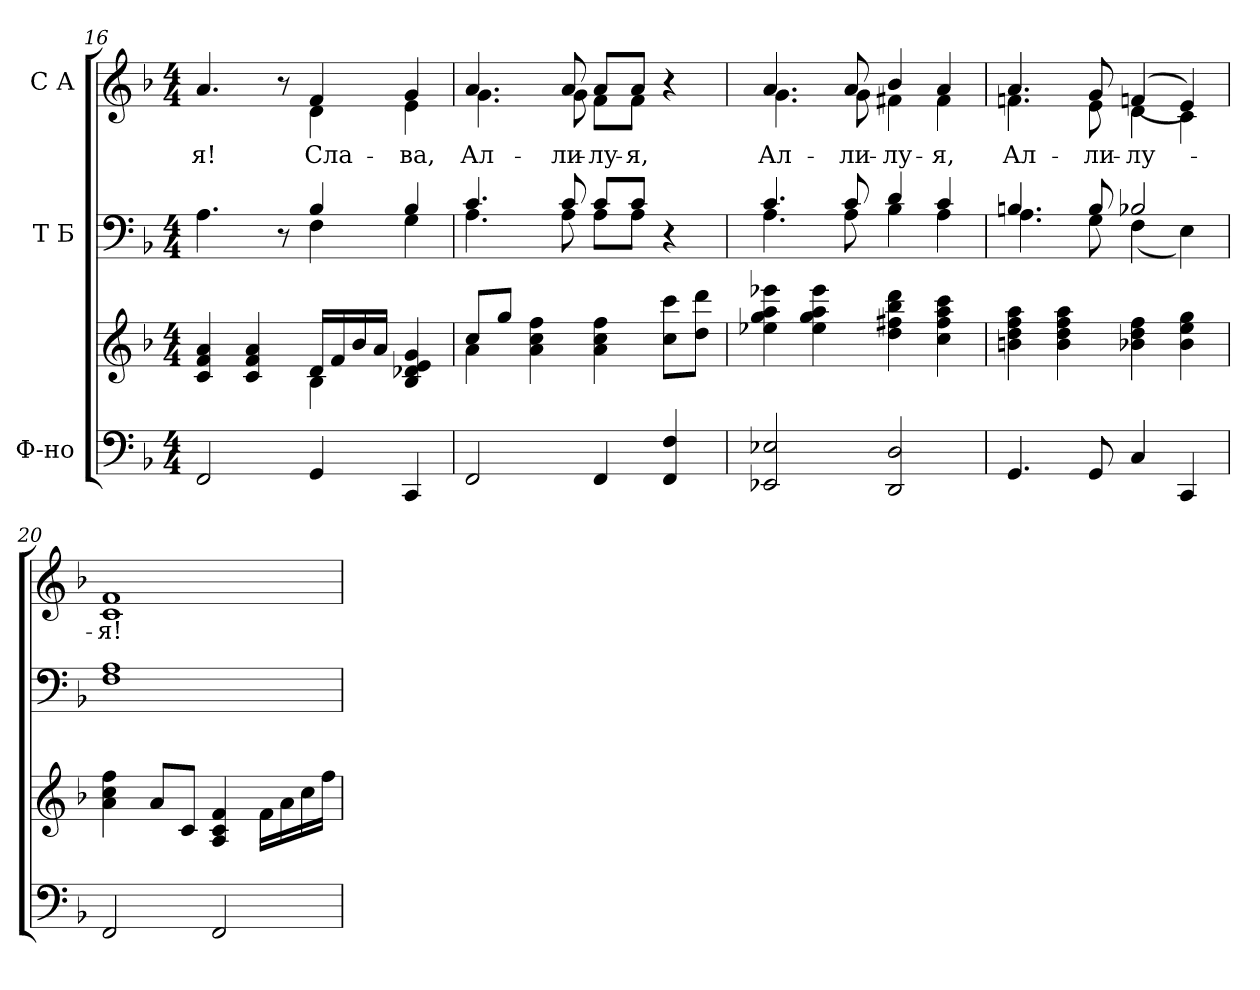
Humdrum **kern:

**kern	**kern	**kern	**kern	**text
*part3	*part3	*part2	*part1	*part1
*staff4	*staff3	*staff2	*staff1	*staff1
*I"Ф-но	*	*I"Т Б	*I"С А	*
*clefF4	*clefG2	*clefF4	*clefG2	*
*k[b-]	*k[b-]	*k[b-]	*k[b-]	*
*F:	*F:	*F:	*F:	*
*M4/4	*M4/4	*M4/4	*M4/4	*
=16	=16	=16	=16	=16
*	*^	*^	*	*
!	!	!	!	!	!	!LO:LY:b:color=#000000
*	*	*	*	*	*^	*
2FFi/	4ci/ 4fi 4ai	2ryy	4.Ai\	2ryy	4.ai/	2ryy	-я!
.	4ci/ 4fi 4ai	.	.	.	.	.	.
.	.	.	8r	.	8r	.	.
!	!	!	!	!	!	!	!LO:LY:b:color=#000000
4GGi/	16di/LL	4B-i\	4B-i/	4Fi\	4fi/	4di\	Сла-
.	16fi/	.	.	.	.	.	.
.	16b-i/	.	.	.	.	.	.
.	16ai/JJ	.	.	.	.	.	.
!	!	!	!	!	!	!	!LO:LY:b:color=#000000
4CCi/	4B-i/ 4d-Xi 4ei 4gi	4ryy	4B-i/	4Gi\	4gi/	4ei\	-ва,
=17	=17	=17	=17	=17	=17	=17	=17
!	!	!	!	!	!	!	!LO:LY:b:color=#000000
2FFi/	8cci/L	4ai\	4.ci/	4.Ai\	4.ai/	4.gi\	Ал-
.	8ggi/J	.	.	.	.	.	.
.	4ai\ 4cci 4ffi	4ryy	.	.	.	.	.
!	!	!	!	!	!	!	!LO:LY:b:color=#000000
.	.	.	8ci/	8Ai\	8ai/	8gi\	-ли-
!	!	!	!	!	!	!	!LO:LY:b:color=#000000
4FFi/	4ai\ 4cci 4ffi	2ryy	8ci/L	8Ai\L	8ai/L	8fi\L	-лу-
!	!	!	!	!	!	!	!LO:LY:b:color=#000000
.	.	.	8ci/J	8Ai\J	8ai/J	8fi\J	-я,
4FFi/ 4Fi	8cci\ 8ccciL	.	4r	4ryy	4r	4ryy	.
.	8ddi\ 8dddiJ	.	.	.	.	.	.
*	*v	*v	*	*	*	*	*
=18	=18	=18	=18	=18	=18	=18
!	!	!	!	!	!	!LO:LY:b:color=#000000
2EE-Xi/ 2E-Xi	4ee-Xi\ 4ggi 4aai 4eee-Xi	4.ci/	4.Ai\	4.ai/	4.gi\	Ал-
.	4ee-i\ 4ggi 4aai 4eee-i	.	.	.	.	.
!	!	!	!	!	!	!LO:LY:b:color=#000000
.	.	8ci/	8Ai\	8ai/	8gi\	-ли-
!	!	!	!	!	!	!LO:LY:b:color=#000000
2DDi/ 2Di	4ddi\ 4ff#Xi 4bb-i 4dddi	4di/	4B-i\	4b-i/	4f#Xi\	-лу-
!	!	!	!	!	!	!LO:LY:b:color=#000000
.	4cci\ 4ff#i 4aai 4ccci	4ci/	4Ai\	4ai/	4f#i\	-я,
=19	=19	=19	=19	=19	=19	=19
!	!	!	!	!	!	!LO:LY:b:color=#000000
4.GGi/	4bni\ 4ddi 4ffi 4aai	4.Bni/	4.Ai\	4.ai/	4.fni\	Ал-
.	4bi\ 4ddi 4ffi 4aai	.	.	.	.	.
!	!	!	!	!	!	!LO:LY:b:color=#000000
8GGi/	.	8Bi/	8Gi\	8gi/	8ei\	-ли-
!	!	!	!	!	!	!LO:LY:b:color=#000000
4Ci/	4b-Xi\ 4ddi 4ffi	2B-Xi/	(4Fi\	((4fni/	4di\	-лу-
4CCi/	4b-i\ 4eei 4ggi	.	4Ei\)	4ei/))	4ci\	.
!!LO:LB:g=z	!!
=20	=20	=20	=20	=20	=20	=20
!	!	!	!	!	!	!LO:LY:b:color=#000000
2FFi/	4ai\ 4cci 4ffi	1Ai	1Fi	1fi	1ci	-я!
.	8ai/L	.	.	.	.	.
.	8ci/J	.	.	.	.	.
2FFi/	4Ai/ 4ci 4fi	.	.	.	.	.
.	16fi\LL	.	.	.	.	.
.	16ai\	.	.	.	.	.
.	16cci\	.	.	.	.	.
.	16ffi\JJ	.	.	.	.	.
*	*	*v	*v	*	*	*
*	*	*	*v	*v	*
=	=	=	=	=
*-	*-	*-	*-	*-
